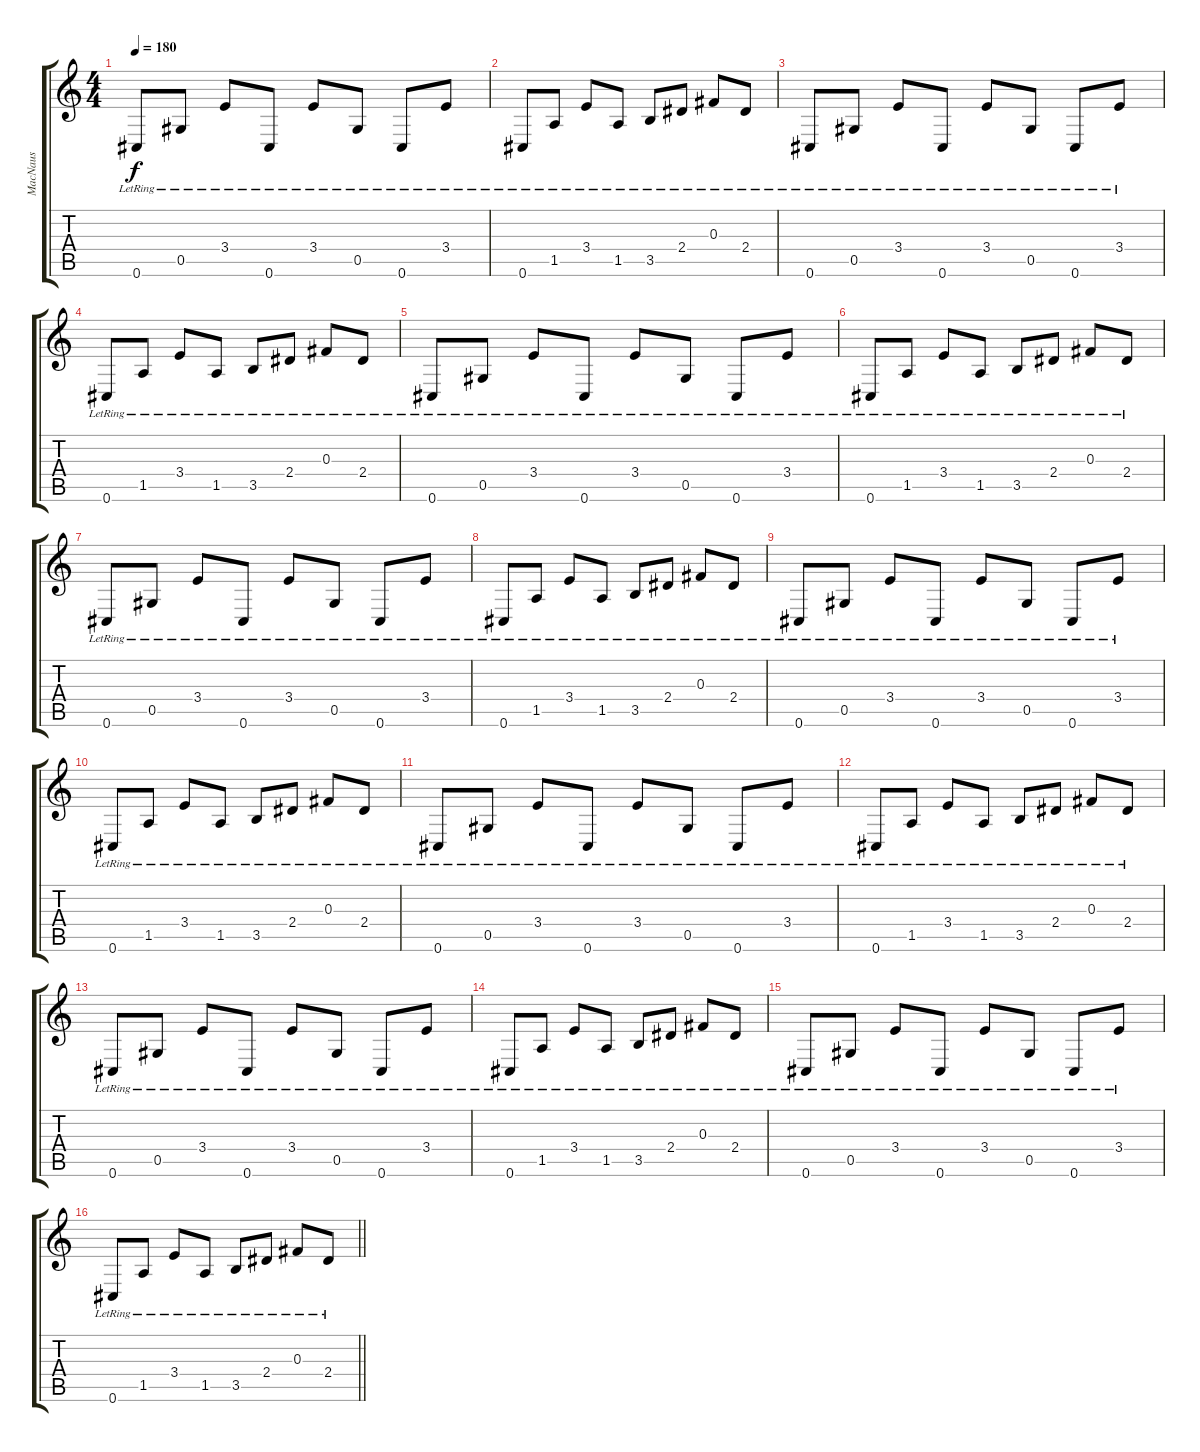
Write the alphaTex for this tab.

\track ("MacNaus" "MacNaus") {instrument acousticguitarsteel}
\staff {score tabs}
\tuning (Eb4 Bb3 Gb3 Db3 Ab2 Db2) {hide}
\ts (4 4)
\tempo 180
\clef g2
\ks c
0.6{lr}.8{dy f} 0.5{lr}.8 3.4{lr}.8 0.6{lr}.8 3.4{lr}.8 0.5{lr}.8 0.6{lr}.8 3.4{lr}.8 |
0.6{lr}.8 1.5{lr}.8 3.4{lr}.8 1.5{lr}.8 3.5{lr}.8 2.4{lr}.8 0.3{lr}.8 2.4{lr}.8 |
0.6{lr}.8 0.5{lr}.8 3.4{lr}.8 0.6{lr}.8 3.4{lr}.8 0.5{lr}.8 0.6{lr}.8 3.4{lr}.8 |
0.6{lr}.8 1.5{lr}.8 3.4{lr}.8 1.5{lr}.8 3.5{lr}.8 2.4{lr}.8 0.3{lr}.8 2.4{lr}.8 |
0.6{lr}.8 0.5{lr}.8 3.4{lr}.8 0.6{lr}.8 3.4{lr}.8 0.5{lr}.8 0.6{lr}.8 3.4{lr}.8 |
0.6{lr}.8 1.5{lr}.8 3.4{lr}.8 1.5{lr}.8 3.5{lr}.8 2.4{lr}.8 0.3{lr}.8 2.4{lr}.8 |
0.6{lr}.8 0.5{lr}.8 3.4{lr}.8 0.6{lr}.8 3.4{lr}.8 0.5{lr}.8 0.6{lr}.8 3.4{lr}.8 |
0.6{lr}.8 1.5{lr}.8 3.4{lr}.8 1.5{lr}.8 3.5{lr}.8 2.4{lr}.8 0.3{lr}.8 2.4{lr}.8 |
0.6{lr}.8 0.5{lr}.8 3.4{lr}.8 0.6{lr}.8 3.4{lr}.8 0.5{lr}.8 0.6{lr}.8 3.4{lr}.8 |
0.6{lr}.8 1.5{lr}.8 3.4{lr}.8 1.5{lr}.8 3.5{lr}.8 2.4{lr}.8 0.3{lr}.8 2.4{lr}.8 |
0.6{lr}.8 0.5{lr}.8 3.4{lr}.8 0.6{lr}.8 3.4{lr}.8 0.5{lr}.8 0.6{lr}.8 3.4{lr}.8 |
0.6{lr}.8 1.5{lr}.8 3.4{lr}.8 1.5{lr}.8 3.5{lr}.8 2.4{lr}.8 0.3{lr}.8 2.4{lr}.8 |
0.6{lr}.8 0.5{lr}.8 3.4{lr}.8 0.6{lr}.8 3.4{lr}.8 0.5{lr}.8 0.6{lr}.8 3.4{lr}.8 |
0.6{lr}.8 1.5{lr}.8 3.4{lr}.8 1.5{lr}.8 3.5{lr}.8 2.4{lr}.8 0.3{lr}.8 2.4{lr}.8 |
0.6{lr}.8 0.5{lr}.8 3.4{lr}.8 0.6{lr}.8 3.4{lr}.8 0.5{lr}.8 0.6{lr}.8 3.4{lr}.8 |
\barLineRight lightlight
0.6{lr}.8 1.5{lr}.8 3.4{lr}.8 1.5{lr}.8 3.5{lr}.8 2.4{lr}.8 0.3{lr}.8 2.4{lr}.8
